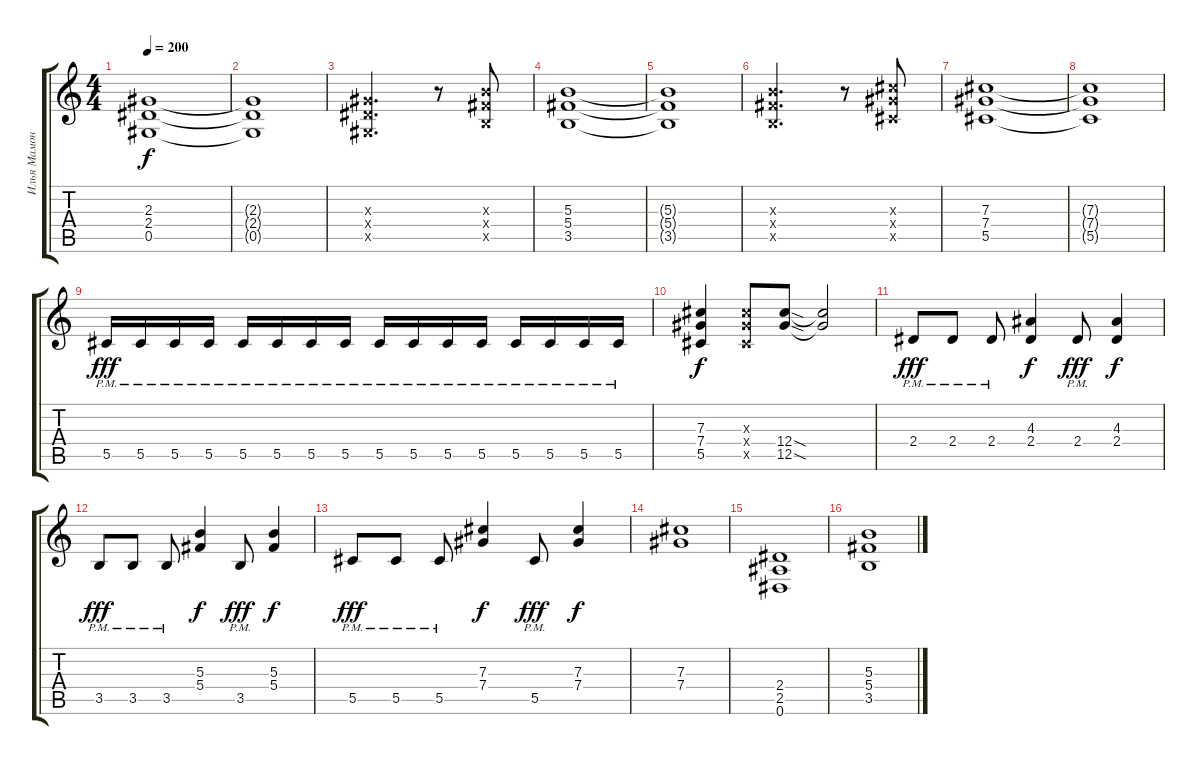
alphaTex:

\track ("Илья Мамонтов" "Илья Мамон") {instrument distortionguitar}
\staff {score tabs}
\tuning (Eb4 Bb3 Gb3 Db3 Ab2 Eb2) {hide}
\ts (4 4)
\tempo 200
\clef g2
\ks c
(2.3 2.4 0.5).1{dy f} |
(2.3{t} 2.4{t} 0.5{t}).1 |
(2.3{x} 2.4{x} 0.5{x}).2{d} r.8 (5.3{x} 5.4{x} 3.5{x}).8 |
(5.3 5.4 3.5).1 |
(5.3{t} 5.4{t} 3.5{t}).1 |
(5.3{x} 5.4{x} 3.5{x}).2{d} r.8 (7.3{x} 7.4{x} 5.5{x}).8 |
(7.3 7.4 5.5).1 |
(7.3{t} 7.4{t} 5.5{t}).1 |
5.5{pm}.16{dy fff} 5.5{pm}.16 5.5{pm}.16 5.5{pm}.16 5.5{pm}.16 5.5{pm}.16 5.5{pm}.16 5.5{pm}.16 5.5{pm}.16 5.5{pm}.16 5.5{pm}.16 5.5{pm}.16 5.5{pm}.16 5.5{pm}.16 5.5{pm}.16 5.5{pm}.16 |
(7.3 7.4 5.5).4{dy f} (7.3{x} 7.4{x} 5.5{x}).8 (12.4{sod} 12.5{sod}).8 (12.4{t} 12.5{t}).2 |
2.4{pm}.8{dy fff} 2.4{pm}.8 2.4{pm}.8 (4.3 2.4).4{dy f} 2.4{pm}.8{dy fff} (4.3 2.4).4{dy f} |
3.5{pm}.8{dy fff} 3.5{pm}.8 3.5{pm}.8 (5.3 5.4).4{dy f} 3.5{pm}.8{dy fff} (5.3 5.4).4{dy f} |
5.5{pm}.8{dy fff} 5.5{pm}.8 5.5{pm}.8 (7.3 7.4).4{dy f} 5.5{pm}.8{dy fff} (7.3 7.4).4{dy f} |
(7.3 7.4).1 |
(2.4 2.5 0.6).1 |
(5.3 5.4 3.5).1
